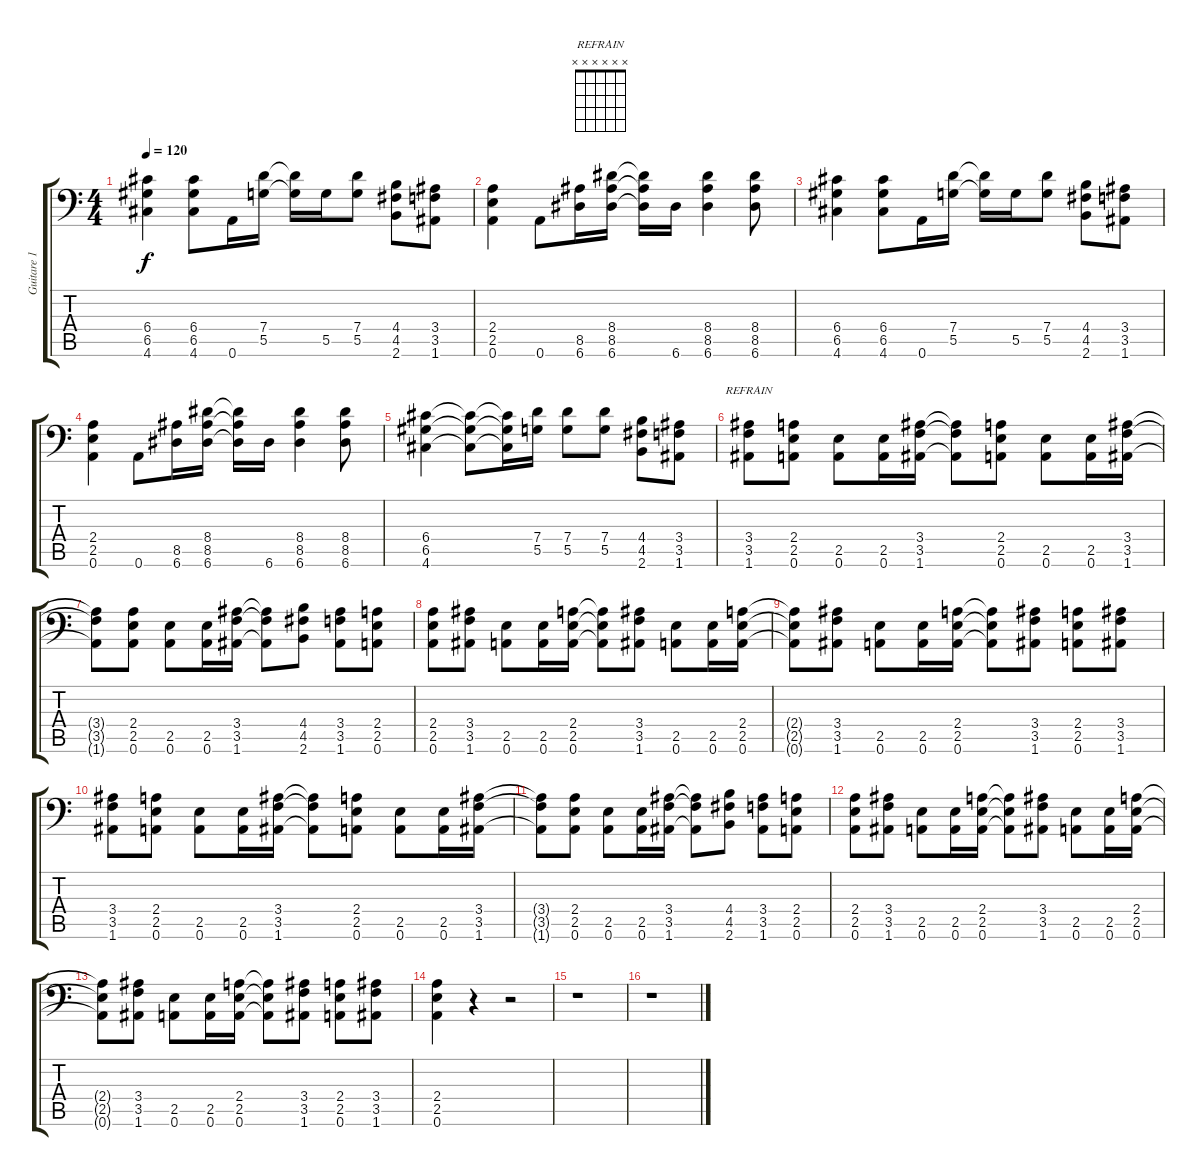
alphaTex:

\track ("Guitare 1" "Guitare 1") {instrument distortionguitar}
\staff {score tabs}
\tuning (D4 A3 F3 G2 D2 A1) {hide}
\chord ("REFRAIN" x x x x x x) {firstfret 0}
\ts (4 4)
\tempo 120
\clef f4
\ks c
(6.4 6.5 4.6).4{dy f} (6.4 6.5 4.6).8 0.6.16 (7.4 5.5).16 (7.4{t} 5.5{t}).16 5.5.16 (7.4 5.5).8 (4.4 4.5 2.6).8 (3.4 3.5 1.6).8 |
(2.4 2.5 0.6).4 0.6.8 (8.5 6.6).16 (8.4 8.5 6.6).16 (8.4{t} 8.5{t} 6.6{t}).16 6.6.16 (8.4 8.5 6.6).4 (8.4 8.5 6.6).8 |
(6.4 6.5 4.6).4 (6.4 6.5 4.6).8 0.6.16 (7.4 5.5).16 (7.4{t} 5.5{t}).16 5.5.16 (7.4 5.5).8 (4.4 4.5 2.6).8 (3.4 3.5 1.6).8 |
(2.4 2.5 0.6).4 0.6.8 (8.5 6.6).16 (8.4 8.5 6.6).16 (8.4{t} 8.5{t} 6.6{t}).16 6.6.16 (8.4 8.5 6.6).4 (8.4 8.5 6.6).8 |
(6.4 6.5 4.6).4 (6.4{t} 6.5{t} 4.6{t}).8 (6.4{t} 6.5{t} 4.6{t}).16 (7.4 5.5).16 (7.4 5.5).8 (7.4 5.5).8 (4.4 4.5 2.6).8 (3.4 3.5 1.6).8 |
(3.4 3.5 1.6).8{ch "REFRAIN"} (2.4 2.5 0.6).8 (2.5 0.6).8 (2.5 0.6).16 (3.4 3.5 1.6).16 (3.4{t} 3.5{t} 1.6{t}).8 (2.4 2.5 0.6).8 (2.5 0.6).8 (2.5 0.6).16 (3.4 3.5 1.6).16 |
(3.4{t} 3.5{t} 1.6{t}).8 (2.4 2.5 0.6).8 (2.5 0.6).8 (2.5 0.6).16 (3.4 3.5 1.6).16 (3.4{t} 3.5{t} 1.6{t}).8 (4.4 4.5 2.6).8 (3.4 3.5 1.6).8 (2.4 2.5 0.6).8 |
(2.4 2.5 0.6).8 (3.4 3.5 1.6).8 (2.5 0.6).8 (2.5 0.6).16 (2.4 2.5 0.6).16 (2.4{t} 2.5{t} 0.6{t}).8 (3.4 3.5 1.6).8 (2.5 0.6).8 (2.5 0.6).16 (2.4 2.5 0.6).16 |
(2.4{t} 2.5{t} 0.6{t}).8 (3.4 3.5 1.6).8 (2.5 0.6).8 (2.5 0.6).16 (2.4 2.5 0.6).16 (2.4{t} 2.5{t} 0.6{t}).8 (3.4 3.5 1.6).8 (2.4 2.5 0.6).8 (3.4 3.5 1.6).8 |
(3.4 3.5 1.6).8 (2.4 2.5 0.6).8 (2.5 0.6).8 (2.5 0.6).16 (3.4 3.5 1.6).16 (3.4{t} 3.5{t} 1.6{t}).8 (2.4 2.5 0.6).8 (2.5 0.6).8 (2.5 0.6).16 (3.4 3.5 1.6).16 |
(3.4{t} 3.5{t} 1.6{t}).8 (2.4 2.5 0.6).8 (2.5 0.6).8 (2.5 0.6).16 (3.4 3.5 1.6).16 (3.4{t} 3.5{t} 1.6{t}).8 (4.4 4.5 2.6).8 (3.4 3.5 1.6).8 (2.4 2.5 0.6).8 |
(2.4 2.5 0.6).8 (3.4 3.5 1.6).8 (2.5 0.6).8 (2.5 0.6).16 (2.4 2.5 0.6).16 (2.4{t} 2.5{t} 0.6{t}).8 (3.4 3.5 1.6).8 (2.5 0.6).8 (2.5 0.6).16 (2.4 2.5 0.6).16 |
(2.4{t} 2.5{t} 0.6{t}).8 (3.4 3.5 1.6).8 (2.5 0.6).8 (2.5 0.6).16 (2.4 2.5 0.6).16 (2.4{t} 2.5{t} 0.6{t}).8 (3.4 3.5 1.6).8 (2.4 2.5 0.6).8 (3.4 3.5 1.6).8 |
(2.4 2.5 0.6).4 r.4 r.2 |
r.1 |
r.1
